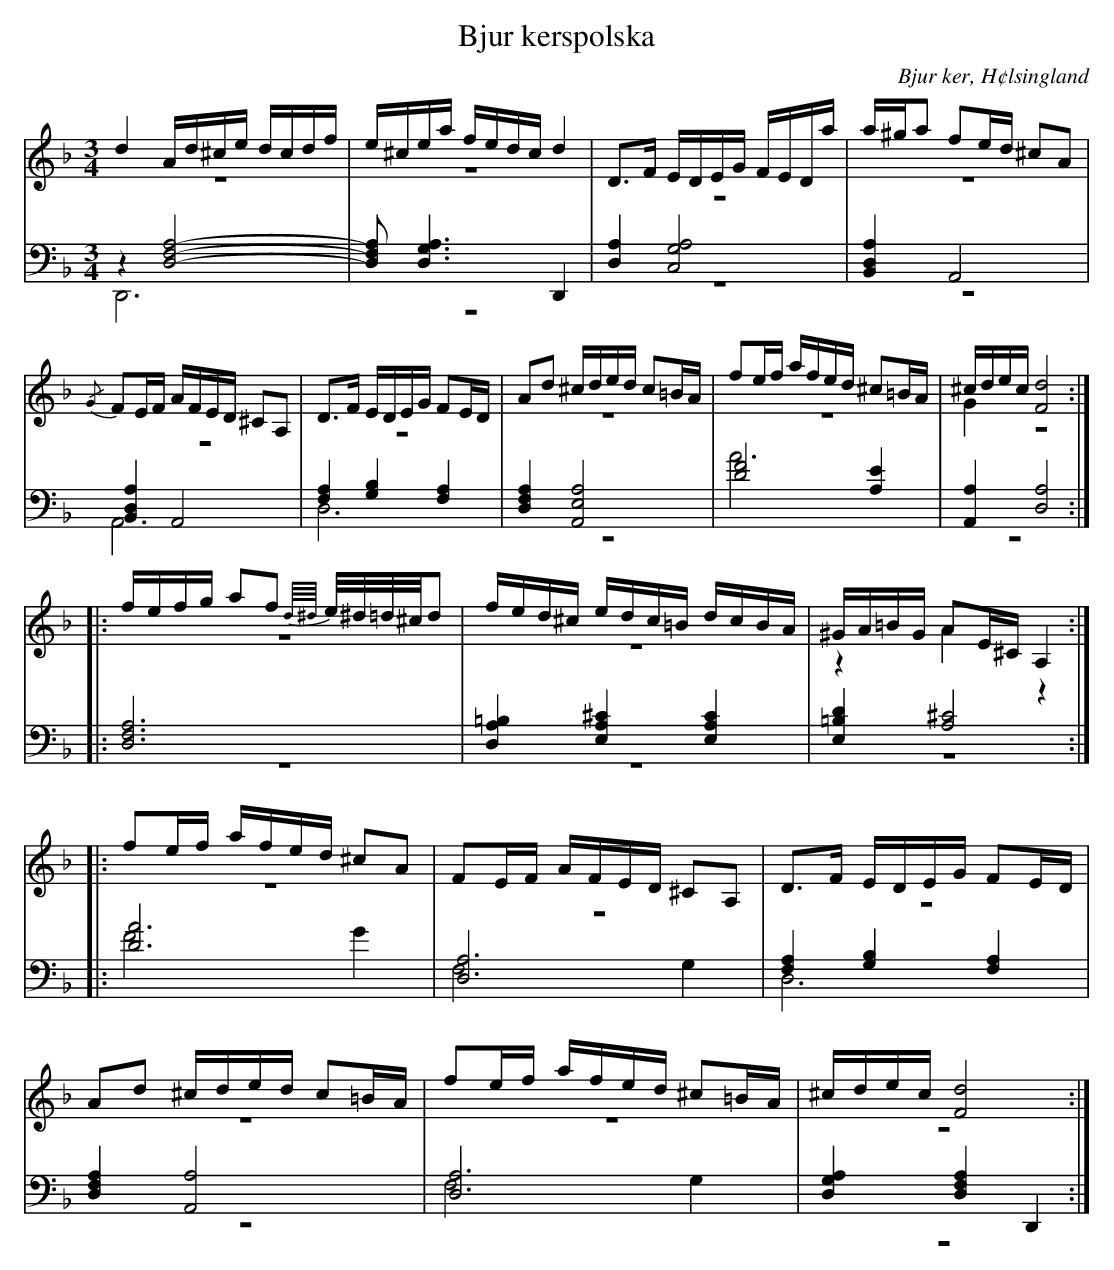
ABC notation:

X:1
T: Bjur kerspolska
O: Bjur ker, H¢lsingland
M: 3/4
L: 1/16
K: Dm
V:1
V:2 merge
V:3
V:4 merge
V:1
d4 Ad^ce dcdf |e^cea fedc d4|D2>F2 EDEG FEDa|a^ga2 f2ed ^c2A2|
{/G}F2EF AFED ^C2A,2|D2>F2 EDEG F2ED|A2d2 ^cded c2=BA|f2ef afed ^c2=BA|^cdec [F8d8]:|
|:fefg a2f2 {d//^d//}e/^d/=d/^c/d2 |fed^c edc=B dcBA|^GA=BG A2E^C A,4:|
|:f2ef afed ^c2A2|F2EF AFED ^C2A,2|D2>F2 EDEG F2ED|
A2d2 ^cded c2=BA|f2ef afed ^c2=BA|^cdec [F8d8]:|
V:2
z12|z12|z12|z12|
z12|z12|z12|z12|G4 z8:|
|:z12|z12|z4 A4 z4:|
|:z12|z12|z12|
z12|z12|z12:|
V:3 clef=bass
z4 [D,8F,8 A,8]-|[D,2F,2 A,2] [D,6G,6A,6] D,,4|[D,4A,4] [C,8G,8A,8]|[B,,4D,4A,4] A,,8|
[B,,4D,4A,4] A,,8|[F,4A,4] [G,4B,4] [F,4A,4]|[D,4F,4A,4] [A,,8E,8A,8]|[D8F8] [A,4E4]|[A,,4A,4] [D,8A,8]:|
|:[D,12F,12A,12]|[D,4A,4=B,4] [E,4A,4^C4] [E,4A,4C4]|[E,4=B,4D4] [A,8^C8]:|
|:[D12A12]|[D,12A,12]|[F,4A,4] [G,4B,4] [F,4A,4]|
[D,4F,4A,4] [A,,8A,8]|[D,12A,12]|[D,4G,4A,4] [D,4F,4A,4] D,,4:|
V:4 clef=bass
D,,12|z12|z12|z12|
A,,12|D,12|z12|A12|z12:|
|:z12|z12|z12:|
|:F8 G4|F,8 G,4|D,12|
z12|F,8 G,4|z12:|
